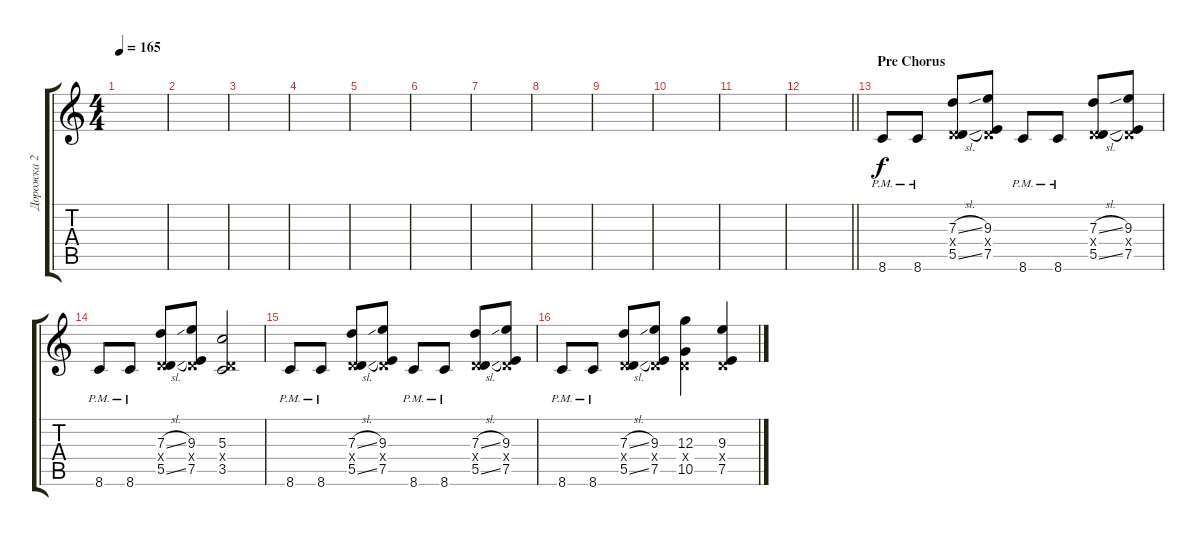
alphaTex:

\track ("Дорожка 2" "Дорожка 2") {instrument distortionguitar}
\staff {score tabs}
\tuning (E4 B3 G3 D3 A2 E2) {hide}
\ts (4 4)
\tempo 165
\clef g2
\ks c
|
|
|
|
|
|
|
|
|
|
|
\barLineRight lightlight
|
\section ("" "Pre Chorus")
8.6{pm}.8 8.6{pm}.8 (7.3{sl} 0.4{x} 5.5{sl}).8 (9.3 0.4{x} 7.5).8 8.6{pm}.8 8.6{pm}.8 (7.3{sl} 0.4{x} 5.5{sl}).8 (9.3 0.4{x} 7.5).8 |
8.6{pm}.8 8.6{pm}.8 (7.3{sl} 0.4{x} 5.5{sl}).8 (9.3 0.4{x} 7.5).8 (5.3 0.4{x} 3.5).2 |
8.6{pm}.8 8.6{pm}.8 (7.3{sl} 0.4{x} 5.5{sl}).8 (9.3 0.4{x} 7.5).8 8.6{pm}.8 8.6{pm}.8 (7.3{sl} 0.4{x} 5.5{sl}).8 (9.3 0.4{x} 7.5).8 |
8.6{pm}.8 8.6{pm}.8 (7.3{sl} 0.4{x} 5.5{sl}).8 (9.3 0.4{x} 7.5).8 (12.3 0.4{x} 10.5).4 (9.3 0.4{x} 7.5).4
